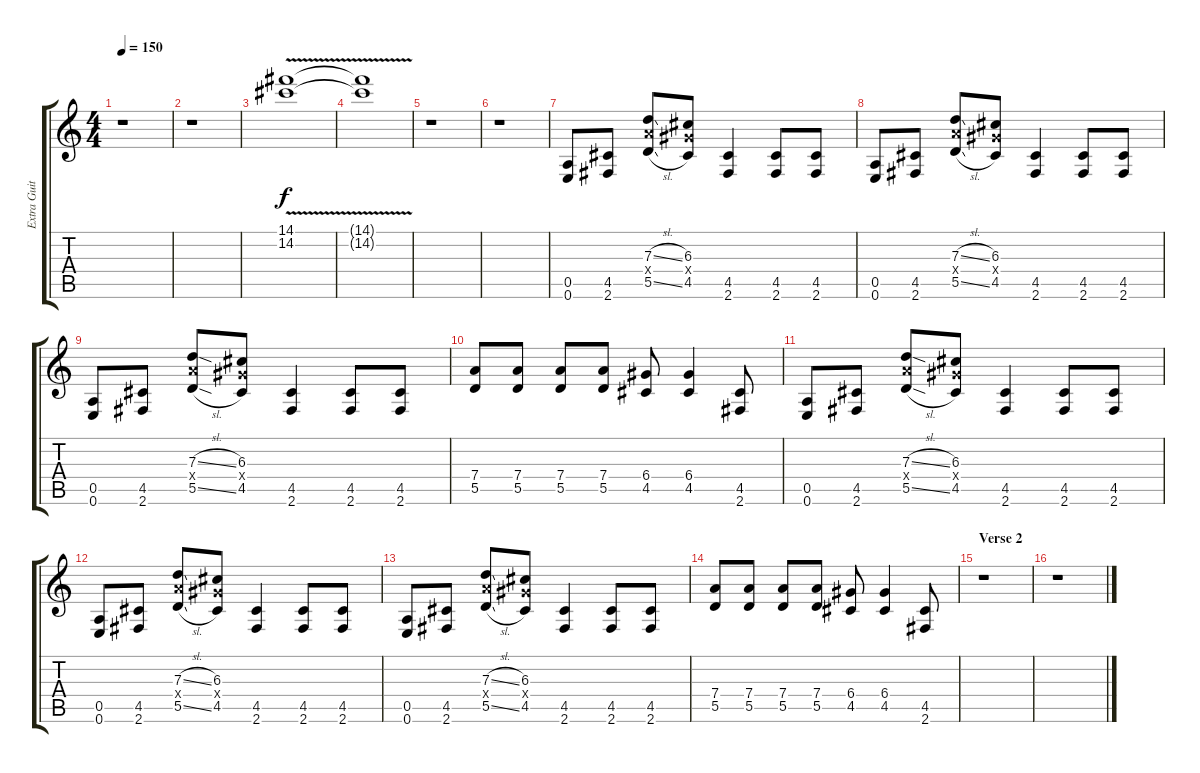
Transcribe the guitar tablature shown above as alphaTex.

\track ("Extra Guitar" "Extra Guit") {instrument distortionguitar}
\staff {score tabs}
\tuning (E4 B3 G3 D3 A2 E2) {hide}
\ts (4 4)
\tempo 150
\clef g2
\ks c
r.1{dy f} |
r.1{volume 0} |
(14.1{v} 14.2{v}).1{volume 13} |
(14.1{t} 14.2{t}).1 |
r.1 |
r.1 |
(0.5 0.6).8 (4.5 2.6).8 (7.3{sl} 7.4{x} 5.5{sl}).8 (6.3 6.4{x} 4.5).8 (4.5 2.6).4 (4.5 2.6).8 (4.5 2.6).8 |
(0.5 0.6).8 (4.5 2.6).8 (7.3{sl} 7.4{x} 5.5{sl}).8 (6.3 6.4{x} 4.5).8 (4.5 2.6).4 (4.5 2.6).8 (4.5 2.6).8 |
(0.5 0.6).8 (4.5 2.6).8 (7.3{sl} 7.4{x} 5.5{sl}).8 (6.3 6.4{x} 4.5).8 (4.5 2.6).4 (4.5 2.6).8 (4.5 2.6).8 |
(7.4 5.5).8 (7.4 5.5).8 (7.4 5.5).8 (7.4 5.5).8 (6.4 4.5).8 (6.4 4.5).4 (4.5 2.6).8 |
(0.5 0.6).8 (4.5 2.6).8 (7.3{sl} 7.4{x} 5.5{sl}).8 (6.3 6.4{x} 4.5).8 (4.5 2.6).4 (4.5 2.6).8 (4.5 2.6).8 |
(0.5 0.6).8 (4.5 2.6).8 (7.3{sl} 7.4{x} 5.5{sl}).8 (6.3 6.4{x} 4.5).8 (4.5 2.6).4 (4.5 2.6).8 (4.5 2.6).8 |
(0.5 0.6).8 (4.5 2.6).8 (7.3{sl} 7.4{x} 5.5{sl}).8 (6.3 6.4{x} 4.5).8 (4.5 2.6).4 (4.5 2.6).8 (4.5 2.6).8 |
(7.4 5.5).8 (7.4 5.5).8 (7.4 5.5).8 (7.4 5.5).8 (6.4 4.5).8 (6.4 4.5).4 (4.5 2.6).8 |
\section ("" "Verse 2")
r.1 |
r.1
